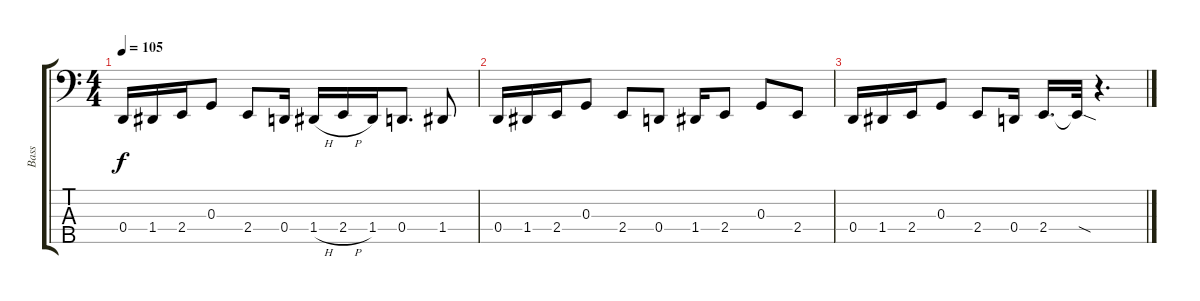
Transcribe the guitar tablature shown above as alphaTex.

\track ("Bass" "Bass") {instrument electricbassfinger}
\staff {score tabs}
\tuning (F2 C2 G1 D1 A0) {hide}
\ts (4 4)
\tempo 105
\clef f4
\ks c
0.4.16{dy f} 1.4.16 2.4.16 0.3.8 2.4.8 0.4.16 1.4{h}.16 2.4{h}.16 1.4.16 0.4.8{d} 1.4.8 |
0.4.16 1.4.16 2.4.16 0.3.8 2.4.8 0.4.8 1.4.16 2.4.8 0.3.8 2.4.8 |
0.4.16 1.4.16 2.4.16 0.3.8 2.4.8 0.4.16 2.4.16{d} 2.4{sod t}.32 r.4{d}
